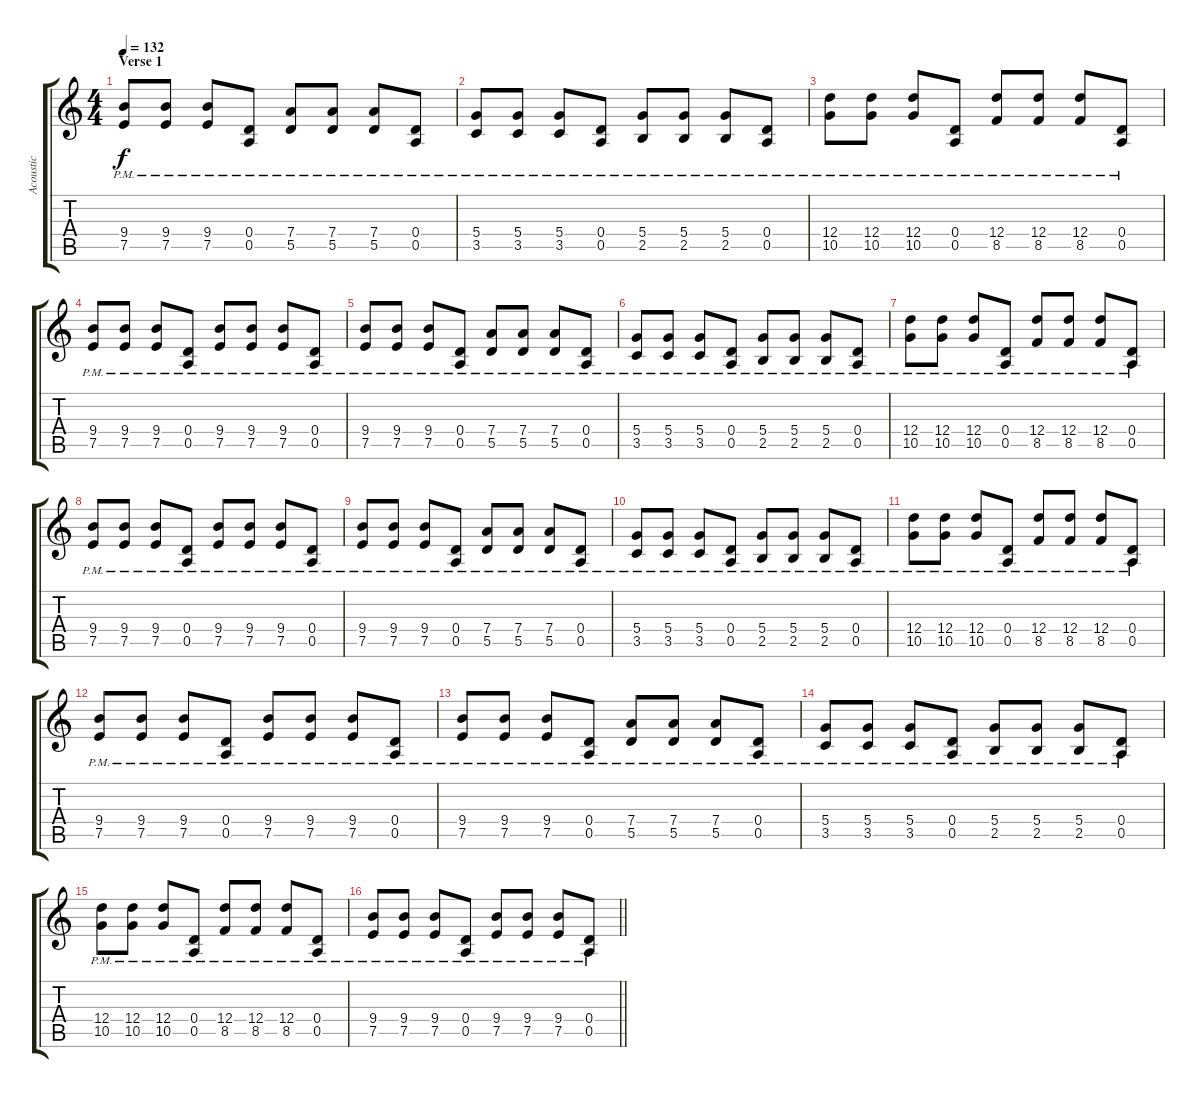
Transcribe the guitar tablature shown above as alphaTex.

\track ("Acoustic" "Acoustic") {instrument acousticguitarsteel}
\staff {score tabs}
\tuning (E4 B3 G3 D3 A2 E2) {hide}
\ts (4 4)
\section ("" "Verse 1")
\tempo 132
\clef g2
\ks c
(9.4{pm} 7.5{pm}).8{dy f instrument acousticguitarsteel} (9.4{pm} 7.5{pm}).8 (9.4{pm} 7.5{pm}).8 (0.4{pm} 0.5{pm}).8 (7.4{pm} 5.5{pm}).8 (7.4{pm} 5.5{pm}).8 (7.4{pm} 5.5{pm}).8 (0.4{pm} 0.5{pm}).8 |
(5.4{pm} 3.5{pm}).8 (5.4{pm} 3.5{pm}).8 (5.4{pm} 3.5{pm}).8 (0.4{pm} 0.5{pm}).8 (5.4{pm} 2.5{pm}).8 (5.4{pm} 2.5{pm}).8 (5.4{pm} 2.5{pm}).8 (0.4{pm} 0.5{pm}).8 |
(12.4{pm} 10.5{pm}).8 (12.4{pm} 10.5{pm}).8 (12.4{pm} 10.5{pm}).8 (0.4{pm} 0.5{pm}).8 (12.4{pm} 8.5{pm}).8 (12.4{pm} 8.5{pm}).8 (12.4{pm} 8.5{pm}).8 (0.4{pm} 0.5{pm}).8 |
(9.4{pm} 7.5{pm}).8 (9.4{pm} 7.5{pm}).8 (9.4{pm} 7.5{pm}).8 (0.4{pm} 0.5{pm}).8 (9.4{pm} 7.5{pm}).8 (9.4{pm} 7.5{pm}).8 (9.4{pm} 7.5{pm}).8 (0.4{pm} 0.5{pm}).8 |
(9.4{pm} 7.5{pm}).8 (9.4{pm} 7.5{pm}).8 (9.4{pm} 7.5{pm}).8 (0.4{pm} 0.5{pm}).8 (7.4{pm} 5.5{pm}).8 (7.4{pm} 5.5{pm}).8 (7.4{pm} 5.5{pm}).8 (0.4{pm} 0.5{pm}).8 |
(5.4{pm} 3.5{pm}).8 (5.4{pm} 3.5{pm}).8 (5.4{pm} 3.5{pm}).8 (0.4{pm} 0.5{pm}).8 (5.4{pm} 2.5{pm}).8 (5.4{pm} 2.5{pm}).8 (5.4{pm} 2.5{pm}).8 (0.4{pm} 0.5{pm}).8 |
(12.4{pm} 10.5{pm}).8 (12.4{pm} 10.5{pm}).8 (12.4{pm} 10.5{pm}).8 (0.4{pm} 0.5{pm}).8 (12.4{pm} 8.5{pm}).8 (12.4{pm} 8.5{pm}).8 (12.4{pm} 8.5{pm}).8 (0.4{pm} 0.5{pm}).8 |
(9.4{pm} 7.5{pm}).8 (9.4{pm} 7.5{pm}).8 (9.4{pm} 7.5{pm}).8 (0.4{pm} 0.5{pm}).8 (9.4{pm} 7.5{pm}).8 (9.4{pm} 7.5{pm}).8 (9.4{pm} 7.5{pm}).8 (0.4{pm} 0.5{pm}).8 |
(9.4{pm} 7.5{pm}).8 (9.4{pm} 7.5{pm}).8 (9.4{pm} 7.5{pm}).8 (0.4{pm} 0.5{pm}).8 (7.4{pm} 5.5{pm}).8 (7.4{pm} 5.5{pm}).8 (7.4{pm} 5.5{pm}).8 (0.4{pm} 0.5{pm}).8 |
(5.4{pm} 3.5{pm}).8 (5.4{pm} 3.5{pm}).8 (5.4{pm} 3.5{pm}).8 (0.4{pm} 0.5{pm}).8 (5.4{pm} 2.5{pm}).8 (5.4{pm} 2.5{pm}).8 (5.4{pm} 2.5{pm}).8 (0.4{pm} 0.5{pm}).8 |
(12.4{pm} 10.5{pm}).8 (12.4{pm} 10.5{pm}).8 (12.4{pm} 10.5{pm}).8 (0.4{pm} 0.5{pm}).8 (12.4{pm} 8.5{pm}).8 (12.4{pm} 8.5{pm}).8 (12.4{pm} 8.5{pm}).8 (0.4{pm} 0.5{pm}).8 |
(9.4{pm} 7.5{pm}).8 (9.4{pm} 7.5{pm}).8 (9.4{pm} 7.5{pm}).8 (0.4{pm} 0.5{pm}).8 (9.4{pm} 7.5{pm}).8 (9.4{pm} 7.5{pm}).8 (9.4{pm} 7.5{pm}).8 (0.4{pm} 0.5{pm}).8 |
(9.4{pm} 7.5{pm}).8 (9.4{pm} 7.5{pm}).8 (9.4{pm} 7.5{pm}).8 (0.4{pm} 0.5{pm}).8 (7.4{pm} 5.5{pm}).8 (7.4{pm} 5.5{pm}).8 (7.4{pm} 5.5{pm}).8 (0.4{pm} 0.5{pm}).8 |
(5.4{pm} 3.5{pm}).8 (5.4{pm} 3.5{pm}).8 (5.4{pm} 3.5{pm}).8 (0.4{pm} 0.5{pm}).8 (5.4{pm} 2.5{pm}).8 (5.4{pm} 2.5{pm}).8 (5.4{pm} 2.5{pm}).8 (0.4{pm} 0.5{pm}).8 |
(12.4{pm} 10.5{pm}).8 (12.4{pm} 10.5{pm}).8 (12.4{pm} 10.5{pm}).8 (0.4{pm} 0.5{pm}).8 (12.4{pm} 8.5{pm}).8 (12.4{pm} 8.5{pm}).8 (12.4{pm} 8.5{pm}).8 (0.4{pm} 0.5{pm}).8 |
\barLineRight lightlight
(9.4{pm} 7.5{pm}).8 (9.4{pm} 7.5{pm}).8 (9.4{pm} 7.5{pm}).8 (0.4{pm} 0.5{pm}).8 (9.4{pm} 7.5{pm}).8 (9.4{pm} 7.5{pm}).8 (9.4{pm} 7.5{pm}).8 (0.4{pm} 0.5{pm}).8
